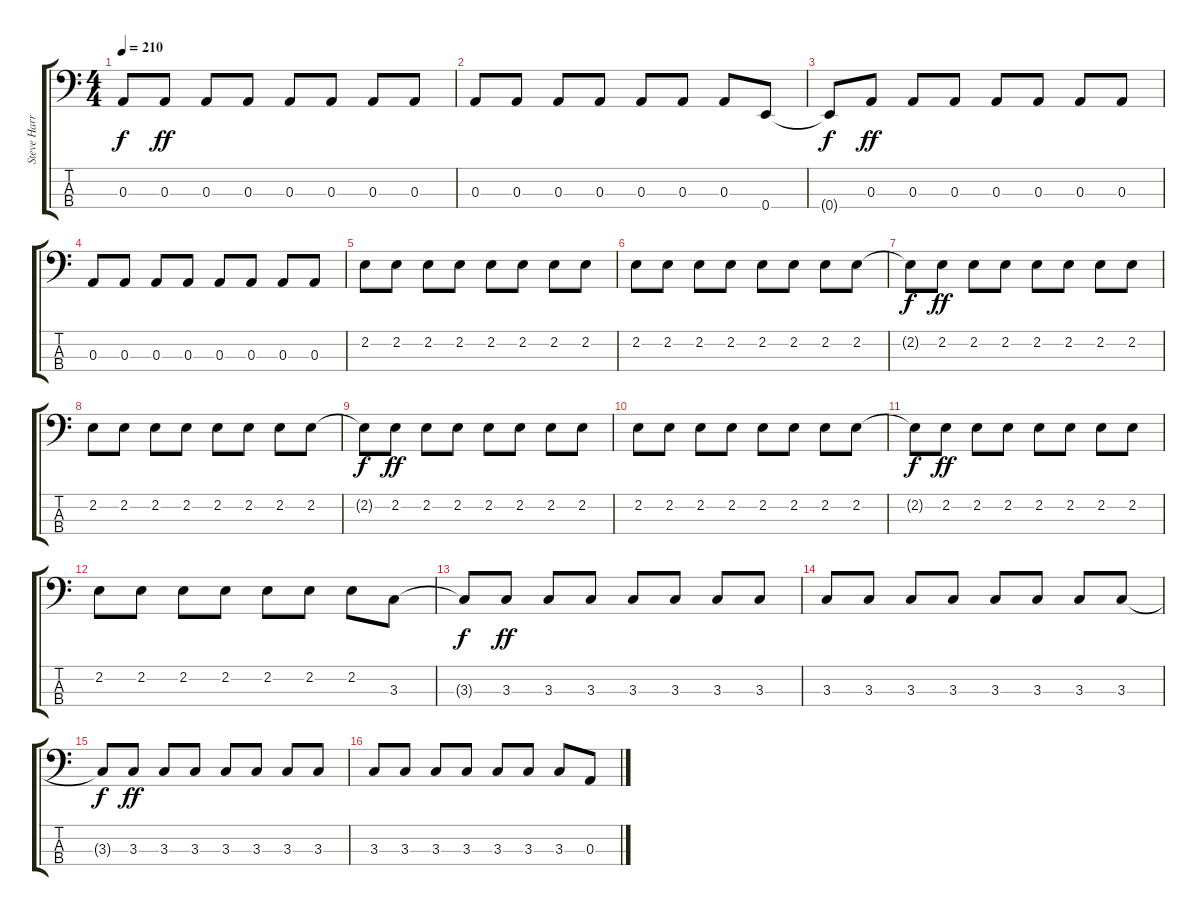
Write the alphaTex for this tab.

\track ("Steve Harris" "Steve Harr") {instrument electricbassfinger}
\staff {score tabs}
\tuning (G2 D2 A1 E1) {hide}
\ts (4 4)
\tempo 210
\clef f4
\ks c
0.3{t}.8{dy f} 0.3.8{dy ff} 0.3.8 0.3.8 0.3.8 0.3.8 0.3.8 0.3.8 |
0.3.8 0.3.8 0.3.8 0.3.8 0.3.8 0.3.8 0.3.8 0.4.8 |
0.4{t}.8{dy f} 0.3.8{dy ff} 0.3.8 0.3.8 0.3.8 0.3.8 0.3.8 0.3.8 |
0.3.8 0.3.8 0.3.8 0.3.8 0.3.8 0.3.8 0.3.8 0.3.8 |
2.2.8 2.2.8 2.2.8 2.2.8 2.2.8 2.2.8 2.2.8 2.2.8 |
2.2.8 2.2.8 2.2.8 2.2.8 2.2.8 2.2.8 2.2.8 2.2.8 |
2.2{t}.8{dy f} 2.2.8{dy ff} 2.2.8 2.2.8 2.2.8 2.2.8 2.2.8 2.2.8 |
2.2.8 2.2.8 2.2.8 2.2.8 2.2.8 2.2.8 2.2.8 2.2.8 |
2.2{t}.8{dy f} 2.2.8{dy ff} 2.2.8 2.2.8 2.2.8 2.2.8 2.2.8 2.2.8 |
2.2.8 2.2.8 2.2.8 2.2.8 2.2.8 2.2.8 2.2.8 2.2.8 |
2.2{t}.8{dy f} 2.2.8{dy ff} 2.2.8 2.2.8 2.2.8 2.2.8 2.2.8 2.2.8 |
2.2.8 2.2.8 2.2.8 2.2.8 2.2.8 2.2.8 2.2.8 3.3.8 |
3.3{t}.8{dy f} 3.3.8{dy ff} 3.3.8 3.3.8 3.3.8 3.3.8 3.3.8 3.3.8 |
3.3.8 3.3.8 3.3.8 3.3.8 3.3.8 3.3.8 3.3.8 3.3.8 |
3.3{t}.8{dy f} 3.3.8{dy ff} 3.3.8 3.3.8 3.3.8 3.3.8 3.3.8 3.3.8 |
3.3.8 3.3.8 3.3.8 3.3.8 3.3.8 3.3.8 3.3.8 0.3.8
